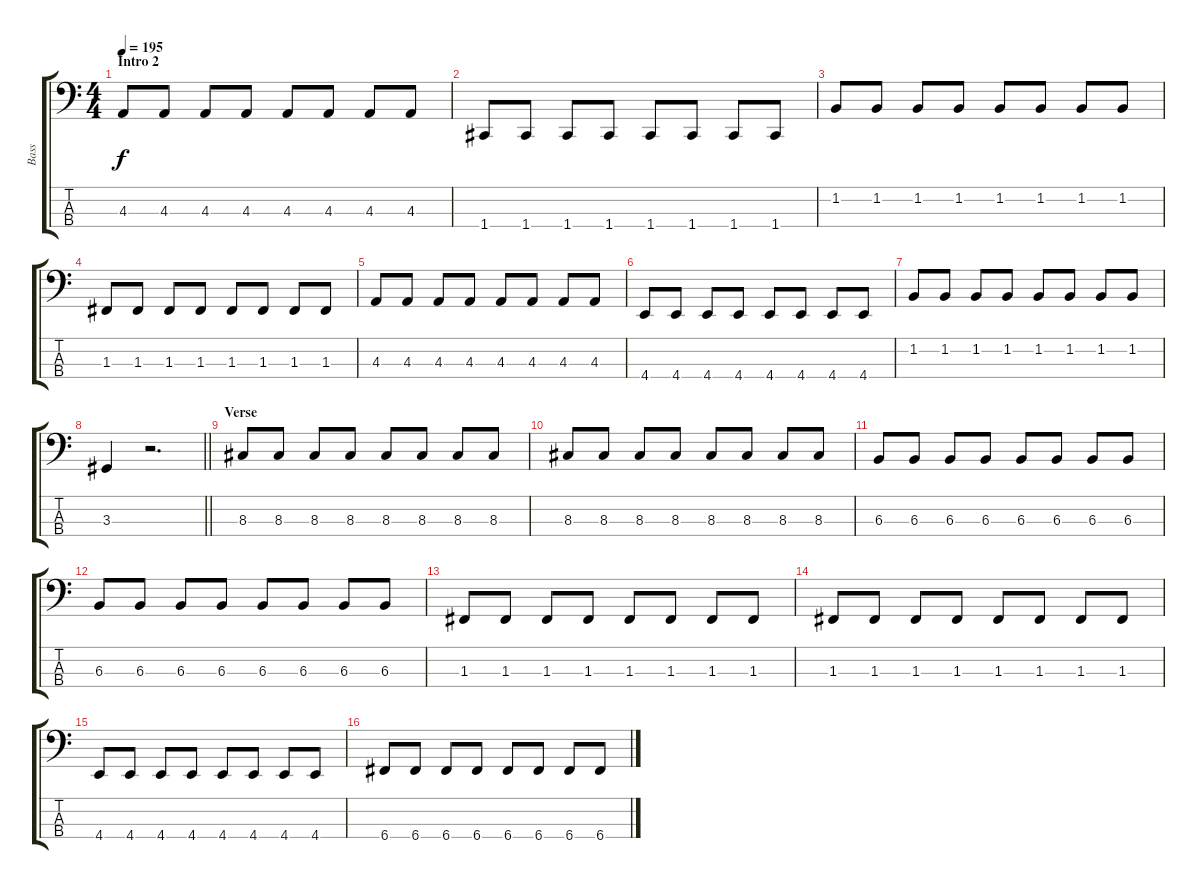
\track ("Bass" "Bass") {instrument electricbasspick}
\staff {score tabs}
\tuning (Eb2 Bb1 F1 C1) {hide}
\ts (4 4)
\section ("" "Intro 2")
\tempo 195
\clef f4
\ks c
4.3.8{dy f} 4.3.8 4.3.8 4.3.8 4.3.8 4.3.8 4.3.8 4.3.8 |
1.4.8 1.4.8 1.4.8 1.4.8 1.4.8 1.4.8 1.4.8 1.4.8 |
1.2.8 1.2.8 1.2.8 1.2.8 1.2.8 1.2.8 1.2.8 1.2.8 |
1.3.8 1.3.8 1.3.8 1.3.8 1.3.8 1.3.8 1.3.8 1.3.8 |
4.3.8 4.3.8 4.3.8 4.3.8 4.3.8 4.3.8 4.3.8 4.3.8 |
4.4.8 4.4.8 4.4.8 4.4.8 4.4.8 4.4.8 4.4.8 4.4.8 |
1.2.8 1.2.8 1.2.8 1.2.8 1.2.8 1.2.8 1.2.8 1.2.8 |
\barLineRight lightlight
3.3.4 r.2{d} |
\section ("" "Verse")
8.3.8 8.3.8 8.3.8 8.3.8 8.3.8 8.3.8 8.3.8 8.3.8 |
8.3.8 8.3.8 8.3.8 8.3.8 8.3.8 8.3.8 8.3.8 8.3.8 |
6.3.8 6.3.8 6.3.8 6.3.8 6.3.8 6.3.8 6.3.8 6.3.8 |
6.3.8 6.3.8 6.3.8 6.3.8 6.3.8 6.3.8 6.3.8 6.3.8 |
1.3.8 1.3.8 1.3.8 1.3.8 1.3.8 1.3.8 1.3.8 1.3.8 |
1.3.8 1.3.8 1.3.8 1.3.8 1.3.8 1.3.8 1.3.8 1.3.8 |
4.4.8 4.4.8 4.4.8 4.4.8 4.4.8 4.4.8 4.4.8 4.4.8 |
6.4.8 6.4.8 6.4.8 6.4.8 6.4.8 6.4.8 6.4.8 6.4.8
